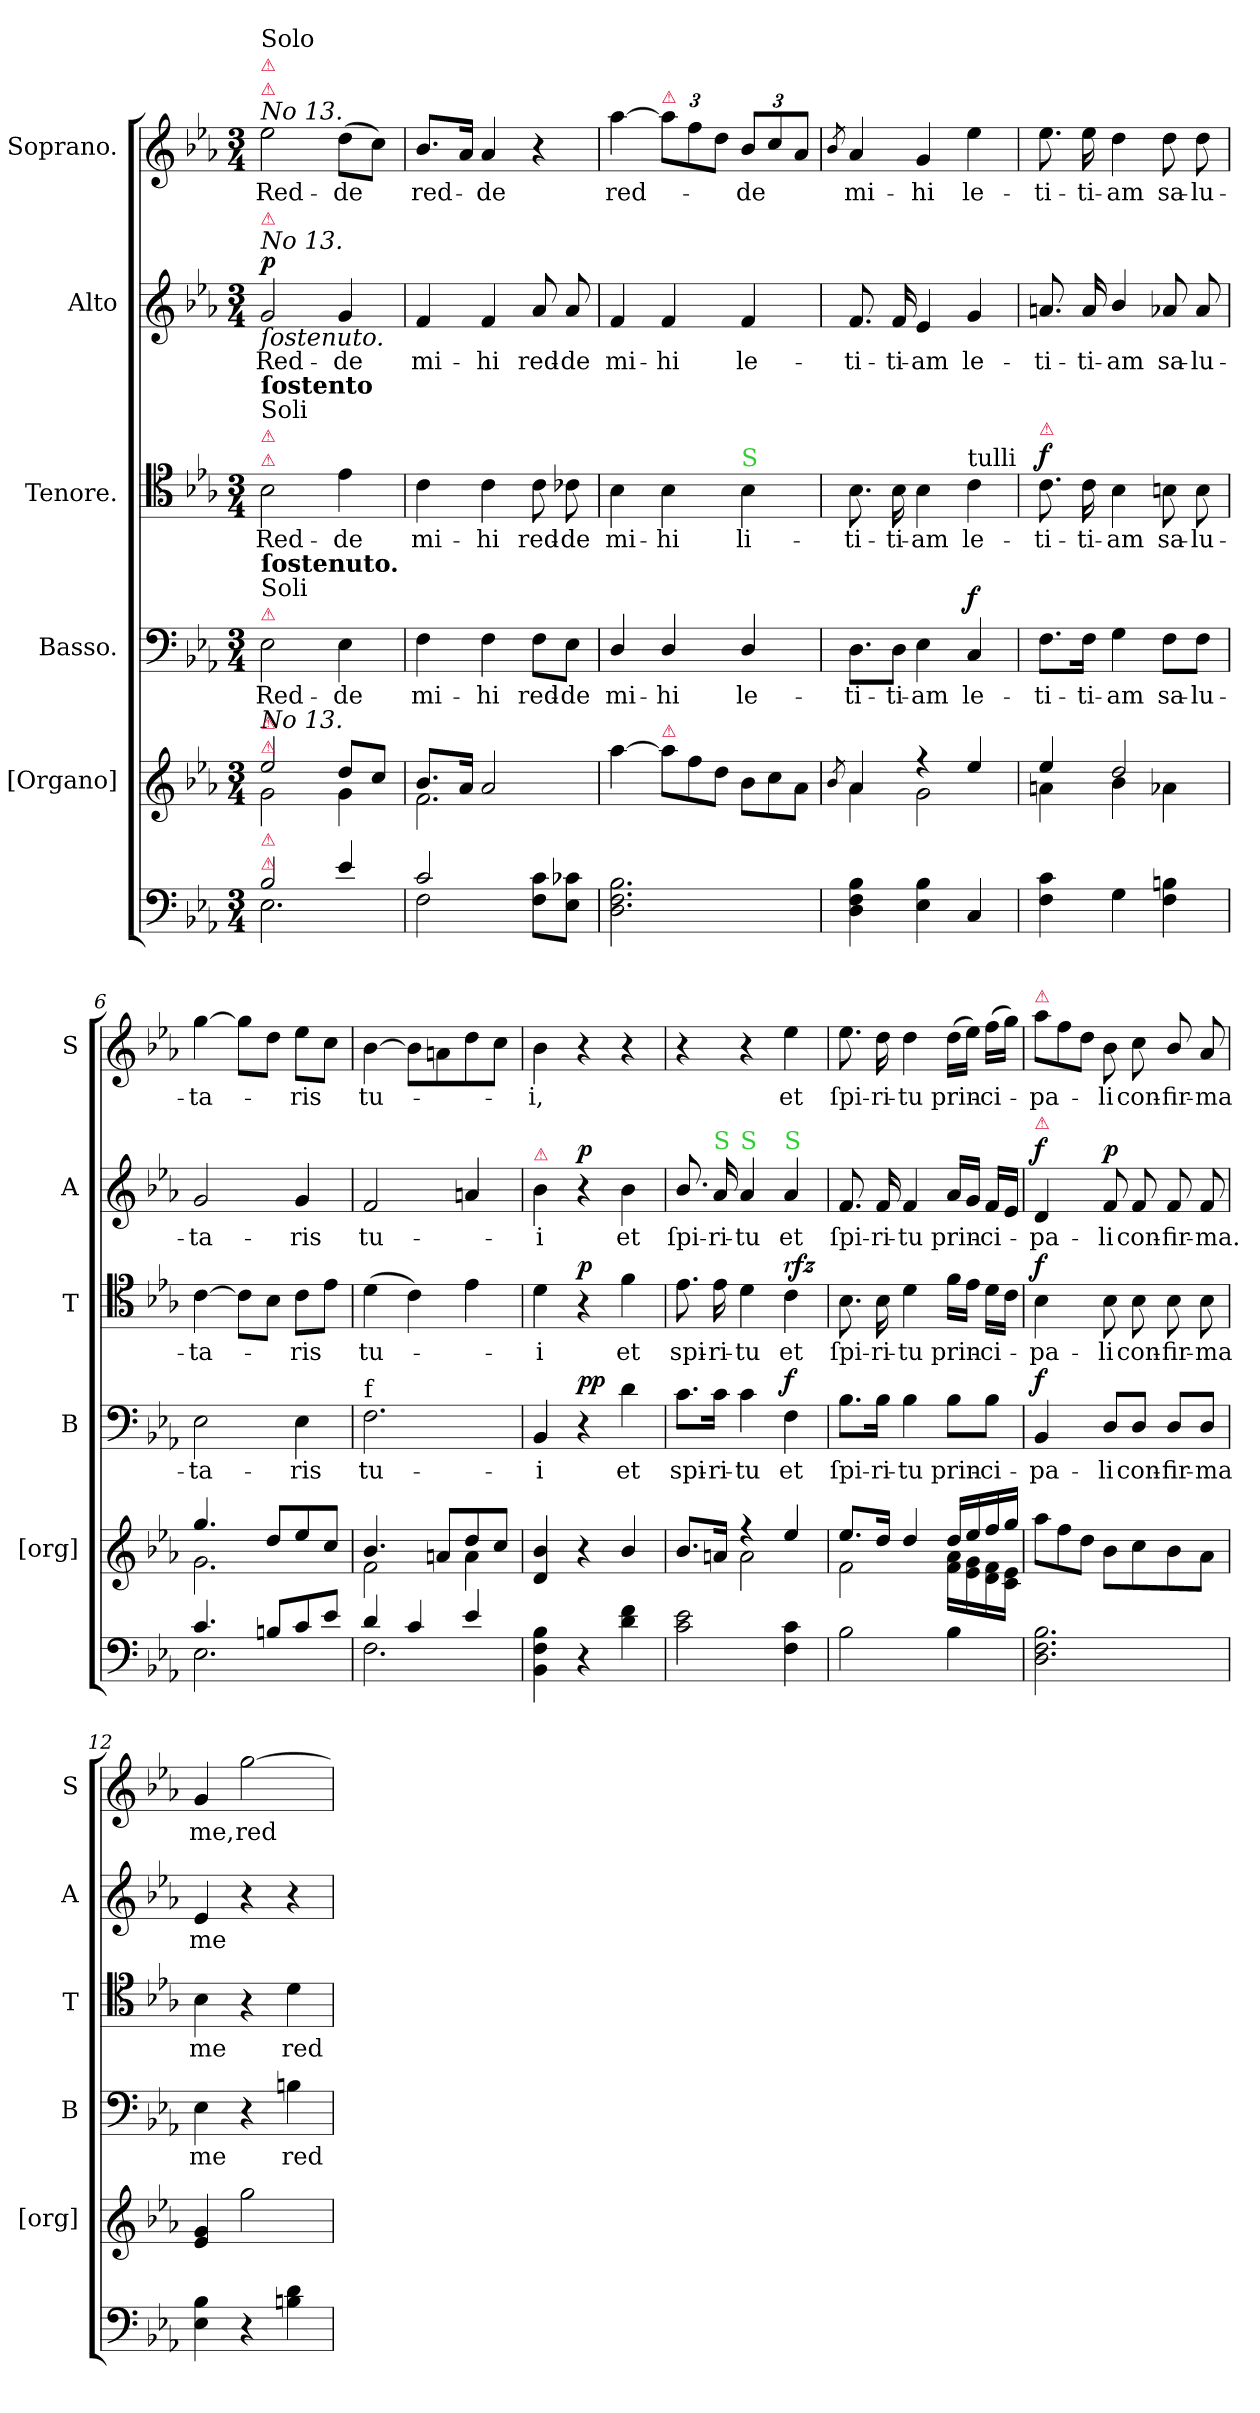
**kern	**kern	**kern	**text	**dynam	**kern	**text	**dynam	**kern	**text	**dynam	**kern	**text
*part6	*part5	*part4	*part4	*part4	*part3	*part3	*part3	*part2	*part2	*part2	*part1	*part1
*staff6	*staff5	*staff4	*staff4	*staff4	*staff3	*staff3	*staff3	*staff2	*staff2	*staff2	*staff1	*staff1
*	*I"[Organo]	*I"Basso.	*	*	*I"Tenore.	*	*	*I"Alto	*	*	*I"Soprano.	*
*	*I'[org]	*I'B	*	*	*I'T	*	*	*I'A	*	*	*I'S	*
*clefF4	*clefG2	*clefF4	*	*	*clefC4	*	*	*clefG2	*	*	*clefG2	*
*k[b-e-a-]	*k[b-e-a-]	*k[b-e-a-]	*	*	*k[b-e-a-]	*	*	*k[b-e-a-]	*	*	*k[b-e-a-]	*
*M3/4	*M3/4	*M3/4	*	*	*M3/4	*	*	*M3/4	*	*	*M3/4	*
=1	=1	=1	=1	=1	=1	=1	=1	=1	=1	=1	=1	=1
*^	*^	*	*	*	*	*	*	*	*	*	*	*
!	!	!	!	!	!	!	!	!	!	!	!	!	!LO:TX:a:i:t=No 13.	!
!	!	!	!	!	!	!	!	!	!	!	!	!	!LO:TX:a:color=crimson:t=⚠	!
!	!	!	!	!	!	!	!	!	!	!	!	!	!LO:TX:a:color=crimson:t=⚠	!
!	!	!	!	!	!	!	!	!	!	!	!	!	!LO:TX:a:t=Solo	!
!	!	!	!	!	!	!	!	!	!	!LO:TX:a:i:t=No 13.	!	!	!	!
!	!	!	!	!	!	!	!	!	!	!LO:TX:b:i:t=ſostenuto.	!	!	!	!
!	!	!	!	!	!	!	!	!	!	!LO:TX:a:color=crimson:t=⚠	!	!	!	!
!	!	!	!	!	!	!	!LO:TX:a:color=crimson:t=⚠	!	!	!	!	!	!	!
!	!	!	!	!	!	!	!LO:TX:a:color=crimson:t=⚠	!	!	!	!	!	!	!
!	!	!	!	!	!	!	!LO:TX:a:t=Soli	!	!	!	!	!	!	!
!	!	!	!	!	!	!	!LO:TX:a:B:t=ſostento	!	!	!	!	!	!	!
!	!	!	!	!LO:TX:a:color=crimson:t=⚠	!	!	!	!	!	!	!	!	!	!
!	!	!	!	!LO:TX:a:t=Soli	!	!	!	!	!	!	!	!	!	!
!	!	!	!	!LO:TX:a:B:t=ſostenuto.	!	!	!	!	!	!	!	!	!	!
!	!	!LO:TX:a:i:t=No 13.	!	!	!	!	!	!	!	!	!	!	!	!
!	!	!LO:TX:a:color=crimson:t=⚠	!	!	!	!	!	!	!	!	!	!	!	!
!	!	!LO:TX:a:color=crimson:t=⚠	!	!	!	!	!	!	!	!	!	!	!	!
!LO:TX:a:color=crimson:t=⚠	!	!	!	!	!	!	!	!	!	!	!	!	!	!
!LO:TX:a:color=crimson:t=⚠	!	!	!	!	!	!	!	!	!	!	!	!	!	!
!	!	!	!	!	!	!	!	!	!	!	!	!LO:DY:b	!	!
2B-/	2.E-\	2ee-/	2g\	2E-\	Red-	.	2B-\	Red-	.	2g/	Red-	p	2ee-\	Red-
4e-/	.	8dd/L	4g\	4E-\	-de	.	4e-\	-de	.	4g/	-de	.	(8dd\L	-de
.	.	8cc/J	.	.	.	.	.	.	.	.	.	.	8cc\J)	.
=2	=2	=2	=2	=2	=2	=2	=2	=2	=2	=2	=2	=2	=2	=2
2c/	2F\	8.b-/L	2.f\	4F\	mi-	.	4c\	mi-	.	4f/	mi-	.	8.b-/L	red-
.	.	16a-/Jk	.	.	.	.	.	.	.	.	.	.	16a-/Jk	.
.	.	2a-/	.	4F\	-hi	.	4c\	-hi	.	4f/	-hi	.	4a-/	-de
8F\ 8c\L	4ryy	.	.	8F\L	red-	.	8c\	red-	.	8a-/	red-	.	4r	.
8E-\ 8c-X\J	.	.	.	8E-\J	-de	.	8c-X\	-de	.	8a-/	-de	.	.	.
*v	*v	*	*	*	*	*	*	*	*	*	*	*	*	*
*	*v	*v	*	*	*	*	*	*	*	*	*	*	*
=3	=3	=3	=3	=3	=3	=3	=3	=3	=3	=3	=3	=3
2.D\ 2.F\ 2.B-\	[4aa-\	4D/	mi-	.	4B-\	mi-	.	4f/	mi-	.	[4aa-\	red-
*	*Xtuplet	*	*	*	*	*	*	*	*	*	*	*
!	!	!	!	!	!	!	!	!	!	!	!LO:TX:a:color=crimson:t=⚠	!
!	!LO:TX:a:color=crimson:t=⚠	!	!	!	!	!	!	!	!	!	!	!
.	12aa-\L]	4D/	-hi	.	4B-\	-hi	.	4f/	-hi	.	12aa-\L]	.
.	12ff\	.	.	.	.	.	.	.	.	.	12ff\	.
.	12dd\J	.	.	.	.	.	.	.	.	.	12dd\J	.
!	!	!	!	!	!LO:TX:a:color=limegreen:t=S	!	!	!	!	!	!	!
.	12b-\L	4D/	le-	.	4B-\	li-	.	4f/	le-	.	12b-/L	-de
.	12cc\	.	.	.	.	.	.	.	.	.	12cc/	.
.	12a-\J	.	.	.	.	.	.	.	.	.	12a-/J	.
=4	=4	=4	=4	=4	=4	=4	=4	=4	=4	=4	=4	=4
.	8qb-/	.	.	.	.	.	.	.	.	.	8qb-/	.
*	*^	*	*	*	*	*	*	*	*	*	*	*
4D\ 4F\ 4B-\	4a-/	4a-\	8.D\L	-ti-	.	8.B-\	-ti-	.	8.f/	-ti-	.	4a-/	mi-
!	!	!	!LO:N:vis=8	!	!	!	!	!	!	!	!	!	!
.	.	.	16D\J	-ti-	.	16B-\	-ti-	.	16f/	-ti-	.	.	.
4E-\ 4B-\	4r	2g\	4E-\	-am	.	4B-\	-am	.	4e-/	-am	.	4g/	-hi
!	!	!	!	!	!	!LO:TX:a:t=tulli	!	!	!	!	!	!	!
!	!	!	!	!	!LO:DY:b	!	!	!	!	!	!	!	!
4C/	4ee-/	.	4C/	le-	f	4c\	le-	.	4g/	le-	.	4ee-\	le-
=5	=5	=5	=5	=5	=5	=5	=5	=5	=5	=5	=5	=5	=5
!	!	!	!	!	!	!LO:TX:a:color=crimson:t=⚠	!	!	!	!	!	!	!
!	!	!	!	!	!	!	!	!LO:DY:a	!	!	!	!	!
4F\ 4c\	4ee-/	4an\	8.F\L	-ti-	.	8.c\	-ti-	f	8.an/	-ti-	.	8.ee-\	-ti-
.	.	.	16F\Jk	-ti-	.	16c\	-ti-	.	16a/	-ti-	.	16ee-\	-ti-
4G\	2dd/	4b-\	4G\	-am	.	4B-\	-am	.	4b-/	-am	.	4dd\	-am
4F\ 4Bn\	.	4a-X\	8F\L	sa-	.	8Bn\	sa-	.	8a-X/	sa-	.	8dd\	sa-
.	.	.	8F\J	-lu-	.	8B\	-lu-	.	8a-/	-lu-	.	8dd\	-lu-
=6	=6	=6	=6	=6	=6	=6	=6	=6	=6	=6	=6	=6	=6
*^	*	*	*	*	*	*	*	*	*	*	*	*	*
4.c/	2.E-\	4.gg/	2.g\	2E-\	-ta-	.	[4c\	-ta-	.	2g/	-ta-	.	[4gg\	-ta-
.	.	.	.	.	.	.	8c\L]	.	.	.	.	.	8gg\L]	.
8Bn/L	.	8dd/L	.	.	.	.	8B-\J	.	.	.	.	.	8dd\J	.
8c/	.	8ee-/	.	4E-\	-ris	.	8c\L	-ris	.	4g/	-ris	.	8ee-\L	-ris
8e-/J	.	8cc/J	.	.	.	.	8e-\J	.	.	.	.	.	8cc\J	.
=7	=7	=7	=7	=7	=7	=7	=7	=7	=7	=7	=7	=7	=7	=7
!	!	!	!	!LO:TX:a:t=f	!	!	!	!	!	!	!	!	!	!
4d/	2.F\	4.b-/	2f\	2.F\	tu-	.	(4d\	tu-	.	2f/	tu-	.	[4b-\	tu-
4c/	.	.	.	.	.	.	4c\)	.	.	.	.	.	8b-\L]	.
.	.	8an/L	.	.	.	.	.	.	.	.	.	.	8an\	.
4e-/	.	8dd/	4a\	.	.	.	4e-\	.	.	4an/	.	.	8dd\	.
.	.	8cc/J	.	.	.	.	.	.	.	.	.	.	8cc\J	.
*v	*v	*	*	*	*	*	*	*	*	*	*	*	*	*
*	*v	*v	*	*	*	*	*	*	*	*	*	*	*
=8	=8	=8	=8	=8	=8	=8	=8	=8	=8	=8	=8	=8
!	!	!	!	!	!	!	!	!LO:TX:a:color=crimson:t=⚠	!	!	!	!
4BB-\ 4F\ 4B-\	4d/ 4b-/	4BB-/	-i	.	4d\	-i	.	4b-\	-i	.	4b-\	-i,
!	!	!	!	!LO:DY:a	!	!	!LO:DY:a	!	!	!LO:DY:b	!	!
4r	4r	4r	.	pp.	4r	.	p	4r	.	p	4r	.
4d\ 4f\	4b-/	4d\	et	.	4f\	et	.	4b-\	et	.	4r	.
=9	=9	=9	=9	=9	=9	=9	=9	=9	=9	=9	=9	=9
*	*^	*	*	*	*	*	*	*	*	*	*	*
2c\ 2e-\	8.b-/L	4ryy	8.c\L	spi-	.	8.e-\	spi-	.	8.b-/	ſpi-	.	4r	.
!	!	!	!	!	!	!	!	!	!LO:TX:a:color=limegreen:t=S	!	!	!	!
.	16an/Jk	.	16c\Jk	-ri-	.	16e-\	-ri-	.	16a-/	-ri-	.	.	.
!	!	!	!	!	!	!	!	!	!LO:TX:a:color=limegreen:t=S	!	!	!	!
.	4r	2a\	4c\	-tu	.	4d\	-tu	.	4a-/	-tu	.	4r	.
!	!	!	!	!	!	!	!	!	!LO:TX:a:color=limegreen:t=S	!	!	!	!
!	!	!	!	!	!LO:DY:a	!	!	!LO:DY:b	!	!	!	!	!
4F\ 4c\	4ee-/	.	4F\	et	f	4c\	et	rfz	4a-/	et	.	4ee-\	et
=10	=10	=10	=10	=10	=10	=10	=10	=10	=10	=10	=10	=10	=10
2B-\	8.ee-/L	2f\	8.B-\L	ſpi-	.	8.B-\	ſpi-	.	8.f/	ſpi-	.	8.ee-\	ſpi-
.	16dd/Jk	.	16B-\Jk	-ri-	.	16B-\	-ri-	.	16f/	-ri-	.	16dd\	-ri-
.	4dd/	.	4B-\	-tu	.	4d\	-tu	.	4f/	-tu	.	4dd\	-tu
4B-\	16dd/LL	16f\ 16a-\LL	8B-\L	prin-	.	16f\LL	prin-	.	16a-/LL	prin-	.	(16dd\LL	prin-
.	16ee-/	16e-\ 16g\	.	.	.	16e-\JJ	.	.	16g/JJ	.	.	16ee-\JJ)	.
.	16ff/	16d\ 16f\	8B-\J	-ci-	.	16d\LL	-ci-	.	16f/LL	-ci-	.	(16ff\LL	-ci-
.	16gg/JJ	16c\ 16e-\JJ	.	.	.	16c\JJ	.	.	16e-/JJ	.	.	16gg\JJ)	.
*	*v	*v	*	*	*	*	*	*	*	*	*	*	*
=11	=11	=11	=11	=11	=11	=11	=11	=11	=11	=11	=11	=11
*	*	*	*	*	*	*	*	*	*	*	*Xtuplet	*
*	*^	*	*	*	*	*	*	*	*	*	*	*
!	!	!	!	!	!	!	!	!	!	!	!	!LO:TX:a:color=crimson:t=⚠	!
!	!	!	!	!	!	!	!	!	!LO:TX:a:color=crimson:t=⚠	!	!	!	!
!	!	!	!	!	!LO:DY:a	!	!	!LO:DY:b	!	!	!LO:DY:a	!	!
*	*v	*v	*	*	*	*	*	*	*	*	*	*	*
2.D\ 2.F\ 2.B-\	12aa-\L	4BB-/	-pa-	f	4B-\	-pa-	f	4d/	-pa-	f	12aa-\L	-pa-
.	12ff\	.	.	.	.	.	.	.	.	.	12ff\	.
.	12dd\J	.	.	.	.	.	.	.	.	.	12dd\J	.
!	!	!	!	!	!	!	!	!	!	!LO:DY:b	!	!
.	8b-\L	8D/L	-li	.	8B-\	-li	.	8f/	-li	p	8b-\	-li
.	8cc\	8D/J	con-	.	8B-\	con-	.	8f/	con-	.	8cc\	con-
.	8b-\	8D/L	-fir-	.	8B-\	-fir-	.	8f/	-fir-	.	8b-/	-fir-
.	8a-\J	8D/J	-ma	.	8B-\	-ma	.	8f/	-ma.	.	8a-/	-ma
=12	=12	=12	=12	=12	=12	=12	=12	=12	=12	=12	=12	=12
4E-\ 4B-\	4e-/ 4g/	4E-\	me	.	4B-\	me	.	4e-/	me	.	4g/	me,
4r	2gg\	4r	.	.	4r	.	.	4r	.	.	[2gg\	red-
!	!	!	!	!	!	!	!LO:DY:b	!	!	!	!	!
4Bn\ 4d\	.	4Bn\	red-	.	4d\	red-	pp&colon;	4r	.	.	.	.
=	=	=	=	=	=	=	=	=	=	=	=	=
*-	*-	*-	*-	*-	*-	*-	*-	*-	*-	*-	*-	*-
